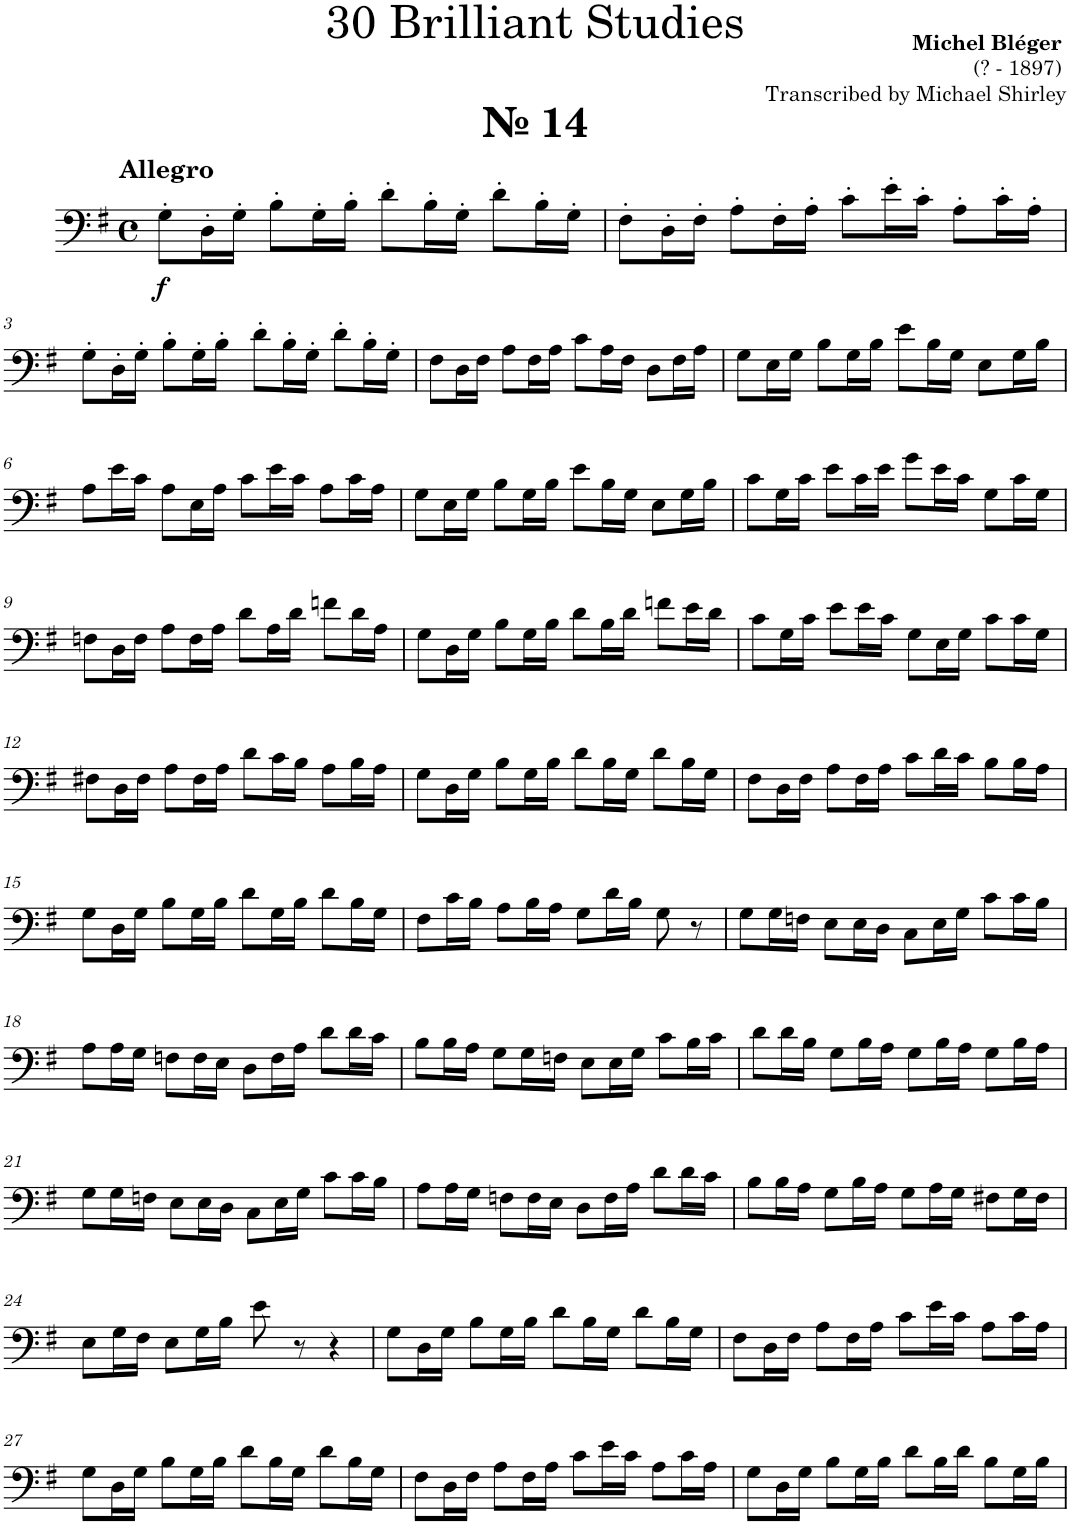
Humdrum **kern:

**kern	**dynam
*part1	*part1
*staff1	*staff1
*I"Trombone	*
*I'Tbn.	*
*clefF4	*
*k[f#]	*
*M4/4	*
*met(c)	*
=1	=1
!LO:TX:a:B:t=№ 14	!
!LO:TX:a:B:t=Allegro	!
!	!LO:DY:b
8G'\L	f
16D'\L	.
16G'\JJ	.
8B'\L	.
16G'\L	.
16B'\JJ	.
8d'\L	.
16B'\L	.
16G'\JJ	.
8d'\L	.
16B'\L	.
16G'\JJ	.
=2	=2
8F#'\L	.
16D'\L	.
16F#'\JJ	.
8A'\L	.
16F#'\L	.
16A'\JJ	.
8c'\L	.
16e'\L	.
16c'\JJ	.
8A'\L	.
16c'\L	.
16A'\JJ	.
!!LO:LB:g=z
=3	=3
8G'\L	.
16D'\L	.
16G'\JJ	.
8B'\L	.
16G'\L	.
16B'\JJ	.
8d'\L	.
16B'\L	.
16G'\JJ	.
8d'\L	.
16B'\L	.
16G'\JJ	.
=4	=4
8F#\L	.
16D\L	.
16F#\JJ	.
8A\L	.
16F#\L	.
16A\JJ	.
8c\L	.
16A\L	.
16F#\JJ	.
8D\L	.
16F#\L	.
16A\JJ	.
=5	=5
8G\L	.
16E\L	.
16G\JJ	.
8B\L	.
16G\L	.
16B\JJ	.
8e\L	.
16B\L	.
16G\JJ	.
8E\L	.
16G\L	.
16B\JJ	.
!!LO:LB:g=z
=6	=6
8A\L	.
16e\L	.
16c\JJ	.
8A\L	.
16E\L	.
16A\JJ	.
8c\L	.
16e\L	.
16c\JJ	.
8A\L	.
16c\L	.
16A\JJ	.
=7	=7
8G\L	.
16E\L	.
16G\JJ	.
8B\L	.
16G\L	.
16B\JJ	.
8e\L	.
16B\L	.
16G\JJ	.
8E\L	.
16G\L	.
16B\JJ	.
=8	=8
8c\L	.
16G\L	.
16c\JJ	.
8e\L	.
16c\L	.
16e\JJ	.
8g\L	.
16e\L	.
16c\JJ	.
8G\L	.
16c\L	.
16G\JJ	.
!!LO:LB:g=z
=9	=9
8Fn\L	.
16D\L	.
16F\JJ	.
8A\L	.
16F\L	.
16A\JJ	.
8d\L	.
16A\L	.
16d\JJ	.
8fn\L	.
16d\L	.
16A\JJ	.
=10	=10
8G\L	.
16D\L	.
16G\JJ	.
8B\L	.
16G\L	.
16B\JJ	.
8d\L	.
16B\L	.
16d\JJ	.
8fn\L	.
16e\L	.
16d\JJ	.
=11	=11
8c\L	.
16G\L	.
16c\JJ	.
8e\L	.
16e\L	.
16c\JJ	.
8G\L	.
16E\L	.
16G\JJ	.
8c\L	.
16c\L	.
16G\JJ	.
!!LO:LB:g=z
=12	=12
8F#X\L	.
16D\L	.
16F#\JJ	.
8A\L	.
16F#\L	.
16A\JJ	.
8d\L	.
16c\L	.
16B\JJ	.
8A\L	.
16B\L	.
16A\JJ	.
=13	=13
8G\L	.
16D\L	.
16G\JJ	.
8B\L	.
16G\L	.
16B\JJ	.
8d\L	.
16B\L	.
16G\JJ	.
8d\L	.
16B\L	.
16G\JJ	.
=14	=14
8F#\L	.
16D\L	.
16F#\JJ	.
8A\L	.
16F#\L	.
16A\JJ	.
8c\L	.
16d\L	.
16c\JJ	.
8B\L	.
16B\L	.
16A\JJ	.
!!LO:LB:g=z
=15	=15
8G\L	.
16D\L	.
16G\JJ	.
8B\L	.
16G\L	.
16B\JJ	.
8d\L	.
16G\L	.
16B\JJ	.
8d\L	.
16B\L	.
16G\JJ	.
=16	=16
8F#\L	.
16c\L	.
16B\JJ	.
8A\L	.
16B\L	.
16A\JJ	.
8G\L	.
16d\L	.
16B\JJ	.
8G\	.
8r	.
=17	=17
8G\L	.
16G\L	.
16Fn\JJ	.
8E\L	.
16E\L	.
16D\JJ	.
8C\L	.
16E\L	.
16G\JJ	.
8c\L	.
16c\L	.
16B\JJ	.
!!LO:LB:g=z
=18	=18
8A\L	.
16A\L	.
16G\JJ	.
8Fn\L	.
16F\L	.
16E\JJ	.
8D\L	.
16F\L	.
16A\JJ	.
8d\L	.
16d\L	.
16c\JJ	.
=19	=19
8B\L	.
16B\L	.
16A\JJ	.
8G\L	.
16G\L	.
16Fn\JJ	.
8E\L	.
16E\L	.
16G\JJ	.
8c\L	.
16B\L	.
16c\JJ	.
=20	=20
8d\L	.
16d\L	.
16B\JJ	.
8G\L	.
16B\L	.
16A\JJ	.
8G\L	.
16B\L	.
16A\JJ	.
8G\L	.
16B\L	.
16A\JJ	.
!!LO:LB:g=z
=21	=21
8G\L	.
16G\L	.
16Fn\JJ	.
8E\L	.
16E\L	.
16D\JJ	.
8C\L	.
16E\L	.
16G\JJ	.
8c\L	.
16c\L	.
16B\JJ	.
=22	=22
8A\L	.
16A\L	.
16G\JJ	.
8Fn\L	.
16F\L	.
16E\JJ	.
8D\L	.
16F\L	.
16A\JJ	.
8d\L	.
16d\L	.
16c\JJ	.
=23	=23
8B\L	.
16B\L	.
16A\JJ	.
8G\L	.
16B\L	.
16A\JJ	.
8G\L	.
16A\L	.
16G\JJ	.
8F#X\L	.
16G\L	.
16F#\JJ	.
!!LO:LB:g=z
=24	=24
8E\L	.
16G\L	.
16F#\JJ	.
8E\L	.
16G\L	.
16B\JJ	.
8e\	.
8r	.
4r	.
=25	=25
8G\L	.
16D\L	.
16G\JJ	.
8B\L	.
16G\L	.
16B\JJ	.
8d\L	.
16B\L	.
16G\JJ	.
8d\L	.
16B\L	.
16G\JJ	.
=26	=26
8F#\L	.
16D\L	.
16F#\JJ	.
8A\L	.
16F#\L	.
16A\JJ	.
8c\L	.
16e\L	.
16c\JJ	.
8A\L	.
16c\L	.
16A\JJ	.
!!LO:LB:g=z
=27	=27
8G\L	.
16D\L	.
16G\JJ	.
8B\L	.
16G\L	.
16B\JJ	.
8d\L	.
16B\L	.
16G\JJ	.
8d\L	.
16B\L	.
16G\JJ	.
=28	=28
8F#\L	.
16D\L	.
16F#\JJ	.
8A\L	.
16F#\L	.
16A\JJ	.
8c\L	.
16e\L	.
16c\JJ	.
8A\L	.
16c\L	.
16A\JJ	.
=29	=29
8G\L	.
16D\L	.
16G\JJ	.
8B\L	.
16G\L	.
16B\JJ	.
8d\L	.
16B\L	.
16d\JJ	.
8B\L	.
16G\L	.
16B\JJ	.
=	=
*-	*-
